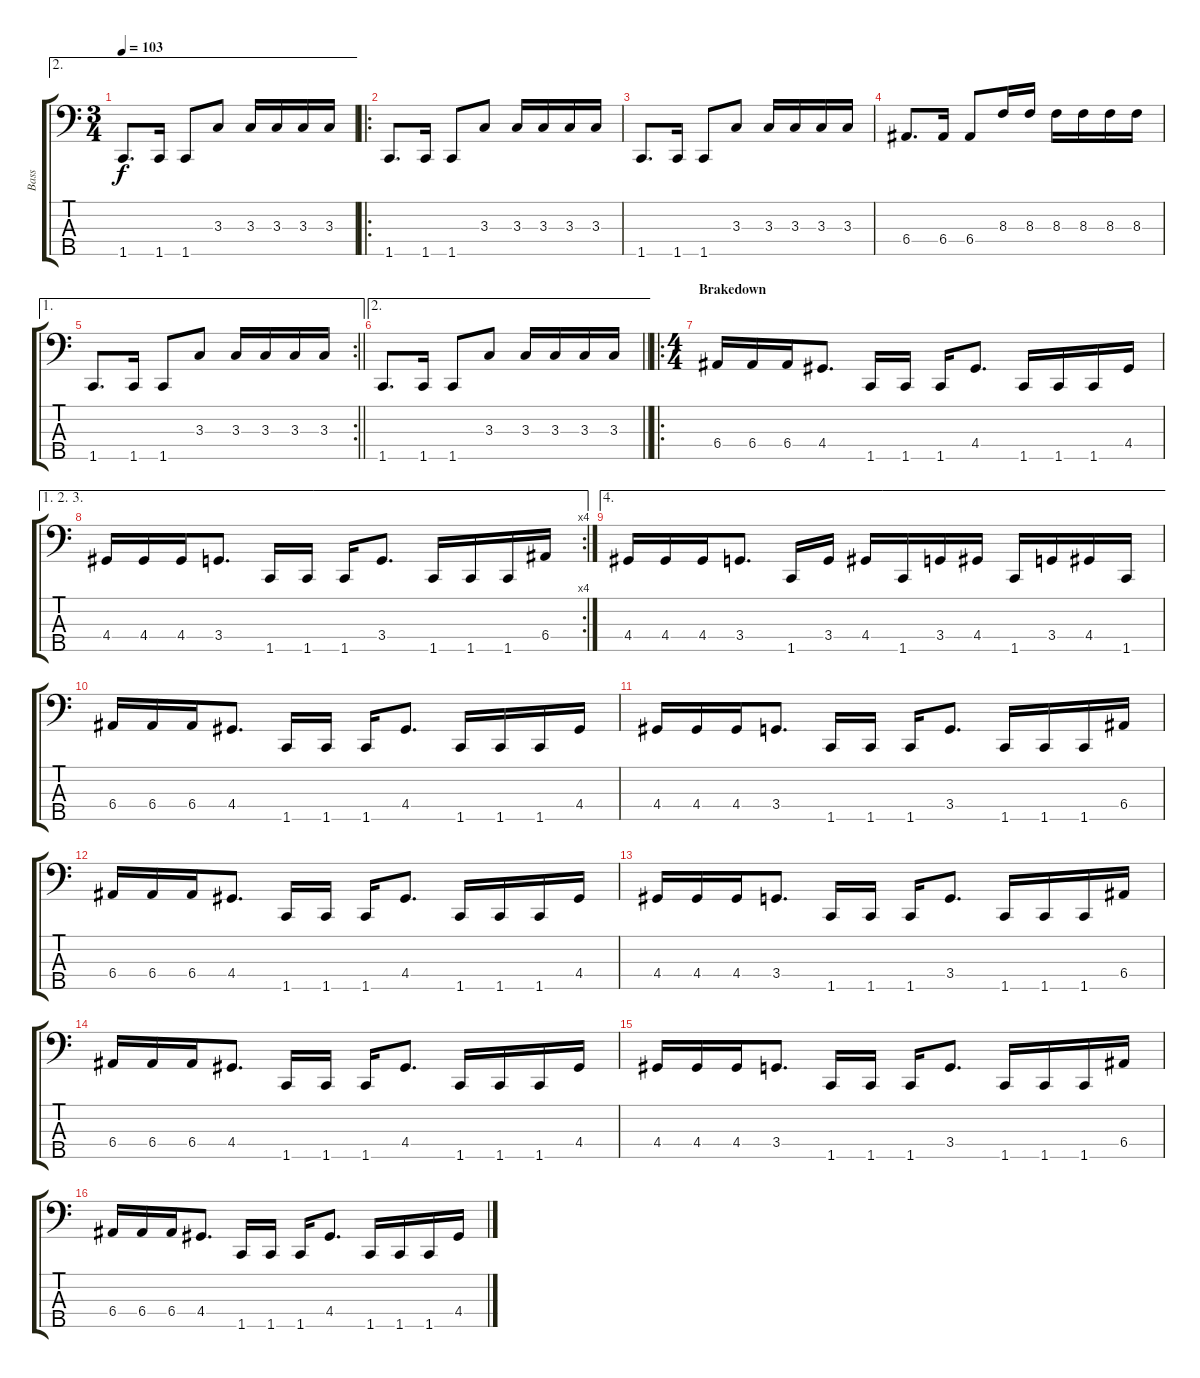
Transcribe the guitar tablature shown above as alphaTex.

\track ("Bass" "Bass") {instrument electricbassfinger}
\staff {score tabs}
\tuning (G2 D2 A1 E1 B0) {hide}
\ae 2
\ts (3 4)
\tempo 103
\clef f4
\ks c
1.5.8{d dy f} 1.5.16 1.5.8 3.3.8 3.3.16 3.3.16 3.3.16 3.3.16 |
\ro
1.5.8{d} 1.5.16 1.5.8 3.3.8 3.3.16 3.3.16 3.3.16 3.3.16 |
1.5.8{d} 1.5.16 1.5.8 3.3.8 3.3.16 3.3.16 3.3.16 3.3.16 |
6.4.8{d} 6.4.16 6.4.8 8.3.16 8.3.16 8.3.16 8.3.16 8.3.16 8.3.16 |
\ae 1
\rc 2
\barLineRight lightlight
1.5.8{d} 1.5.16 1.5.8 3.3.8 3.3.16 3.3.16 3.3.16 3.3.16 |
\ae 2
\barLineRight lightlight
1.5.8{d} 1.5.16 1.5.8 3.3.8 3.3.16 3.3.16 3.3.16 3.3.16 |
\ro
\ts (4 4)
\section ("" "Brakedown")
6.4.16 6.4.16 6.4.16 4.4.8{d} 1.5.16 1.5.16 1.5.16 4.4.8{d} 1.5.16 1.5.16 1.5.16 4.4.16 |
\ae (1 2 3)
\rc 4
4.4.16 4.4.16 4.4.16 3.4.8{d} 1.5.16 1.5.16 1.5.16 3.4.8{d} 1.5.16 1.5.16 1.5.16 6.4.16 |
\ae 4
4.4.16 4.4.16 4.4.16 3.4.8{d} 1.5.16 3.4.16 4.4.16 1.5.16 3.4.16 4.4.16 1.5.16 3.4.16 4.4.16 1.5.16 |
6.4.16 6.4.16 6.4.16 4.4.8{d} 1.5.16 1.5.16 1.5.16 4.4.8{d} 1.5.16 1.5.16 1.5.16 4.4.16 |
4.4.16 4.4.16 4.4.16 3.4.8{d} 1.5.16 1.5.16 1.5.16 3.4.8{d} 1.5.16 1.5.16 1.5.16 6.4.16 |
6.4.16 6.4.16 6.4.16 4.4.8{d} 1.5.16 1.5.16 1.5.16 4.4.8{d} 1.5.16 1.5.16 1.5.16 4.4.16 |
4.4.16 4.4.16 4.4.16 3.4.8{d} 1.5.16 1.5.16 1.5.16 3.4.8{d} 1.5.16 1.5.16 1.5.16 6.4.16 |
6.4.16 6.4.16 6.4.16 4.4.8{d} 1.5.16 1.5.16 1.5.16 4.4.8{d} 1.5.16 1.5.16 1.5.16 4.4.16 |
4.4.16 4.4.16 4.4.16 3.4.8{d} 1.5.16 1.5.16 1.5.16 3.4.8{d} 1.5.16 1.5.16 1.5.16 6.4.16 |
6.4.16 6.4.16 6.4.16 4.4.8{d} 1.5.16 1.5.16 1.5.16 4.4.8{d} 1.5.16 1.5.16 1.5.16 4.4.16
